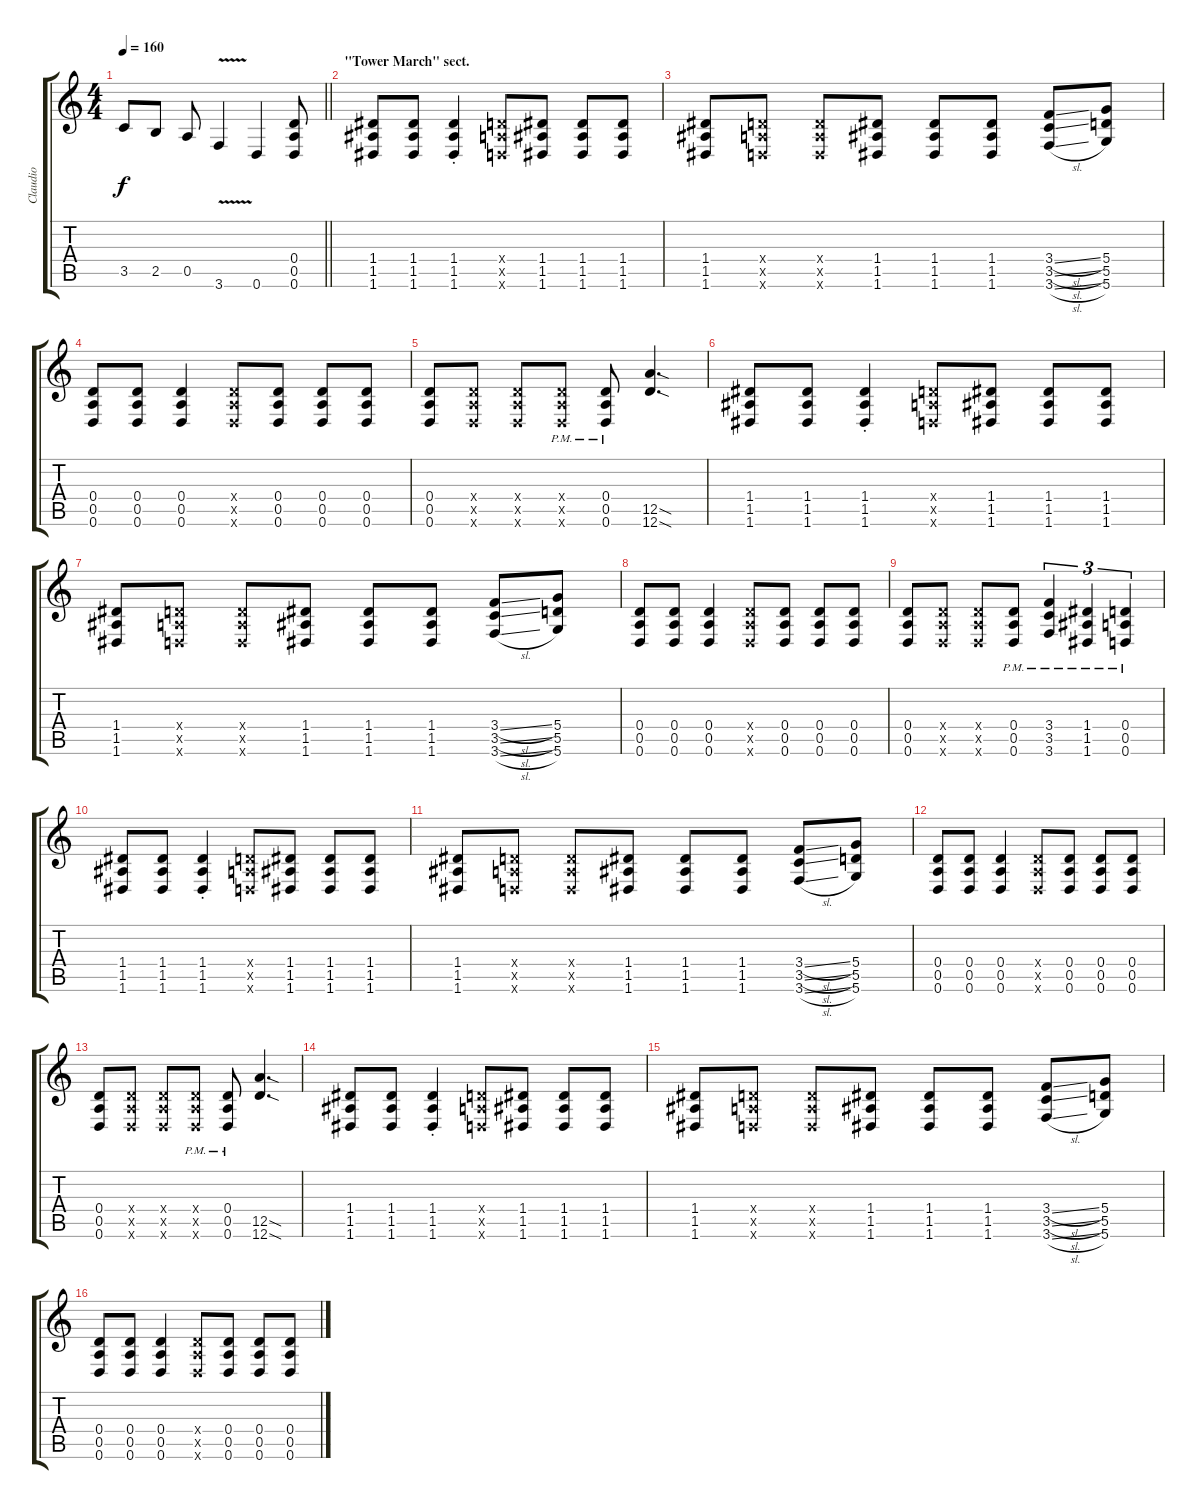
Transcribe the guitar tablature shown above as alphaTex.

\track ("Claudio" "Claudio") {instrument distortionguitar}
\staff {score tabs}
\tuning (E4 B3 G3 D3 A2 D2) {hide}
\ts (4 4)
\tempo 160
\clef g2
\barLineRight lightlight
\ks c
3.5.8{dy f} 2.5.8 0.5.8 3.6{v}.4 0.6.4 (0.4 0.5 0.6).8 |
\section ("" "\"Tower March\" sect.")
(1.4 1.5 1.6).8 (1.4 1.5 1.6).8 (1.4{st} 1.5{st} 1.6{st}).4 (0.4{x} 0.5{x} 0.6{x}).8 (1.4 1.5 1.6).8 (1.4 1.5 1.6).8 (1.4 1.5 1.6).8 |
(1.4 1.5 1.6).8 (0.4{x} 0.5{x} 0.6{x}).8 (0.4{x} 0.5{x} 0.6{x}).8 (1.4 1.5 1.6).8 (1.4 1.5 1.6).8 (1.4 1.5 1.6).8 (3.4{sl} 3.5{sl} 3.6{sl}).8 (5.4 5.5 5.6).8 |
(0.4 0.5 0.6).8 (0.4 0.5 0.6).8 (0.4 0.5 0.6).4 (0.4{x} 0.5{x} 0.6{x}).8 (0.4 0.5 0.6).8 (0.4 0.5 0.6).8 (0.4 0.5 0.6).8 |
(0.4 0.5 0.6).8 (0.4{x} 0.5{x} 0.6{x}).8 (0.4{x} 0.5{x} 0.6{x}).8 (0.4{pm x} 0.5{pm x} 0.6{pm x}).8 (0.4{pm} 0.5{pm} 0.6{pm}).8 (12.5{sod} 12.6{sod}).4{d} |
(1.4 1.5 1.6).8 (1.4 1.5 1.6).8 (1.4{st} 1.5{st} 1.6{st}).4 (0.4{x} 0.5{x} 0.6{x}).8 (1.4 1.5 1.6).8 (1.4 1.5 1.6).8 (1.4 1.5 1.6).8 |
(1.4 1.5 1.6).8 (0.4{x} 0.5{x} 0.6{x}).8 (0.4{x} 0.5{x} 0.6{x}).8 (1.4 1.5 1.6).8 (1.4 1.5 1.6).8 (1.4 1.5 1.6).8 (3.4{sl} 3.5{sl} 3.6{sl}).8 (5.4 5.5 5.6).8 |
(0.4 0.5 0.6).8 (0.4 0.5 0.6).8 (0.4 0.5 0.6).4 (0.4{x} 0.5{x} 0.6{x}).8 (0.4 0.5 0.6).8 (0.4 0.5 0.6).8 (0.4 0.5 0.6).8 |
(0.4 0.5 0.6).8 (0.4{x} 0.5{x} 0.6{x}).8 (0.4{x} 0.5{x} 0.6{x}).8 (0.4{pm} 0.5{pm} 0.6{pm}).8 (3.4{pm} 3.5{pm} 3.6{pm}).4{tu (3 2)} (1.4{pm} 1.5{pm} 1.6{pm}).4{tu (3 2)} (0.4{pm} 0.5{pm} 0.6{pm}).4{tu (3 2)} |
(1.4 1.5 1.6).8 (1.4 1.5 1.6).8 (1.4{st} 1.5{st} 1.6{st}).4 (0.4{x} 0.5{x} 0.6{x}).8 (1.4 1.5 1.6).8 (1.4 1.5 1.6).8 (1.4 1.5 1.6).8 |
(1.4 1.5 1.6).8 (0.4{x} 0.5{x} 0.6{x}).8 (0.4{x} 0.5{x} 0.6{x}).8 (1.4 1.5 1.6).8 (1.4 1.5 1.6).8 (1.4 1.5 1.6).8 (3.4{sl} 3.5{sl} 3.6{sl}).8 (5.4 5.5 5.6).8 |
(0.4 0.5 0.6).8 (0.4 0.5 0.6).8 (0.4 0.5 0.6).4 (0.4{x} 0.5{x} 0.6{x}).8 (0.4 0.5 0.6).8 (0.4 0.5 0.6).8 (0.4 0.5 0.6).8 |
(0.4 0.5 0.6).8 (0.4{x} 0.5{x} 0.6{x}).8 (0.4{x} 0.5{x} 0.6{x}).8 (0.4{pm x} 0.5{pm x} 0.6{pm x}).8 (0.4{pm} 0.5{pm} 0.6{pm}).8 (12.5{sod} 12.6{sod}).4{d} |
(1.4 1.5 1.6).8 (1.4 1.5 1.6).8 (1.4{st} 1.5{st} 1.6{st}).4 (0.4{x} 0.5{x} 0.6{x}).8 (1.4 1.5 1.6).8 (1.4 1.5 1.6).8 (1.4 1.5 1.6).8 |
(1.4 1.5 1.6).8 (0.4{x} 0.5{x} 0.6{x}).8 (0.4{x} 0.5{x} 0.6{x}).8 (1.4 1.5 1.6).8 (1.4 1.5 1.6).8 (1.4 1.5 1.6).8 (3.4{sl} 3.5{sl} 3.6{sl}).8 (5.4 5.5 5.6).8 |
(0.4 0.5 0.6).8 (0.4 0.5 0.6).8 (0.4 0.5 0.6).4 (0.4{x} 0.5{x} 0.6{x}).8 (0.4 0.5 0.6).8 (0.4 0.5 0.6).8 (0.4 0.5 0.6).8
